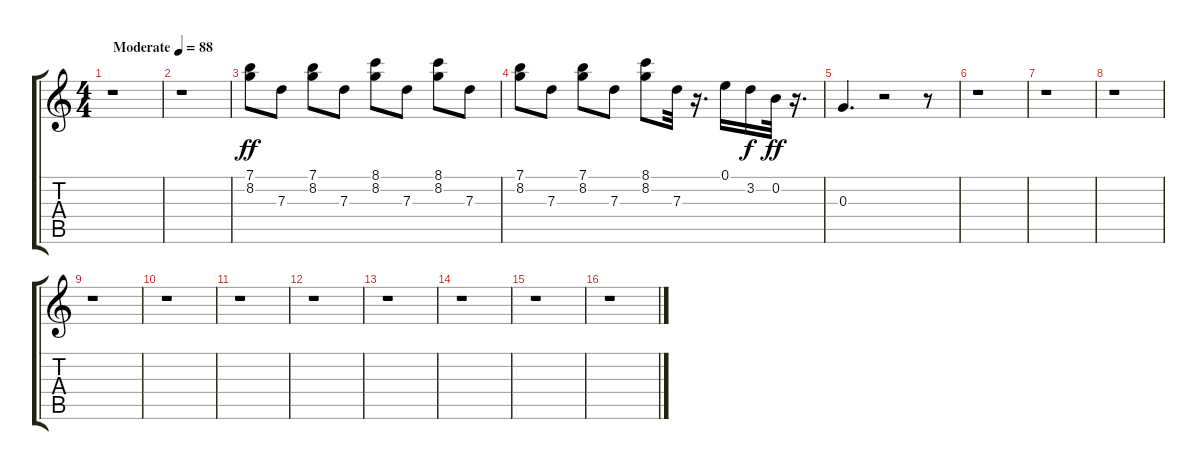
\track "" {solo instrument acousticguitarnylon}
\staff {score tabs}
\tuning (E4 B3 G3 D3 A2 E2) {hide}
\ts (4 4)
\tempo (88 "Moderate")
\clef g2
\ks c
r.1{dy ff instrument acousticguitarnylon} |
r.1 |
(7.1 8.2).8 7.3.8 (7.1 8.2).8 7.3.8 (8.1 8.2).8 7.3.8 (8.1 8.2).8 7.3.8 |
(7.1 8.2).8 7.3.8 (7.1 8.2).8 7.3.8 (8.1 8.2).8 7.3.32 r.16{d} 0.1.16 3.2.16{dy f} 0.2.32{dy ff} r.16{d} |
0.3.4{d} r.2 r.8 |
r.1 |
r.1 |
r.1 |
r.1 |
r.1 |
r.1 |
r.1 |
r.1 |
r.1 |
r.1 |
r.1
